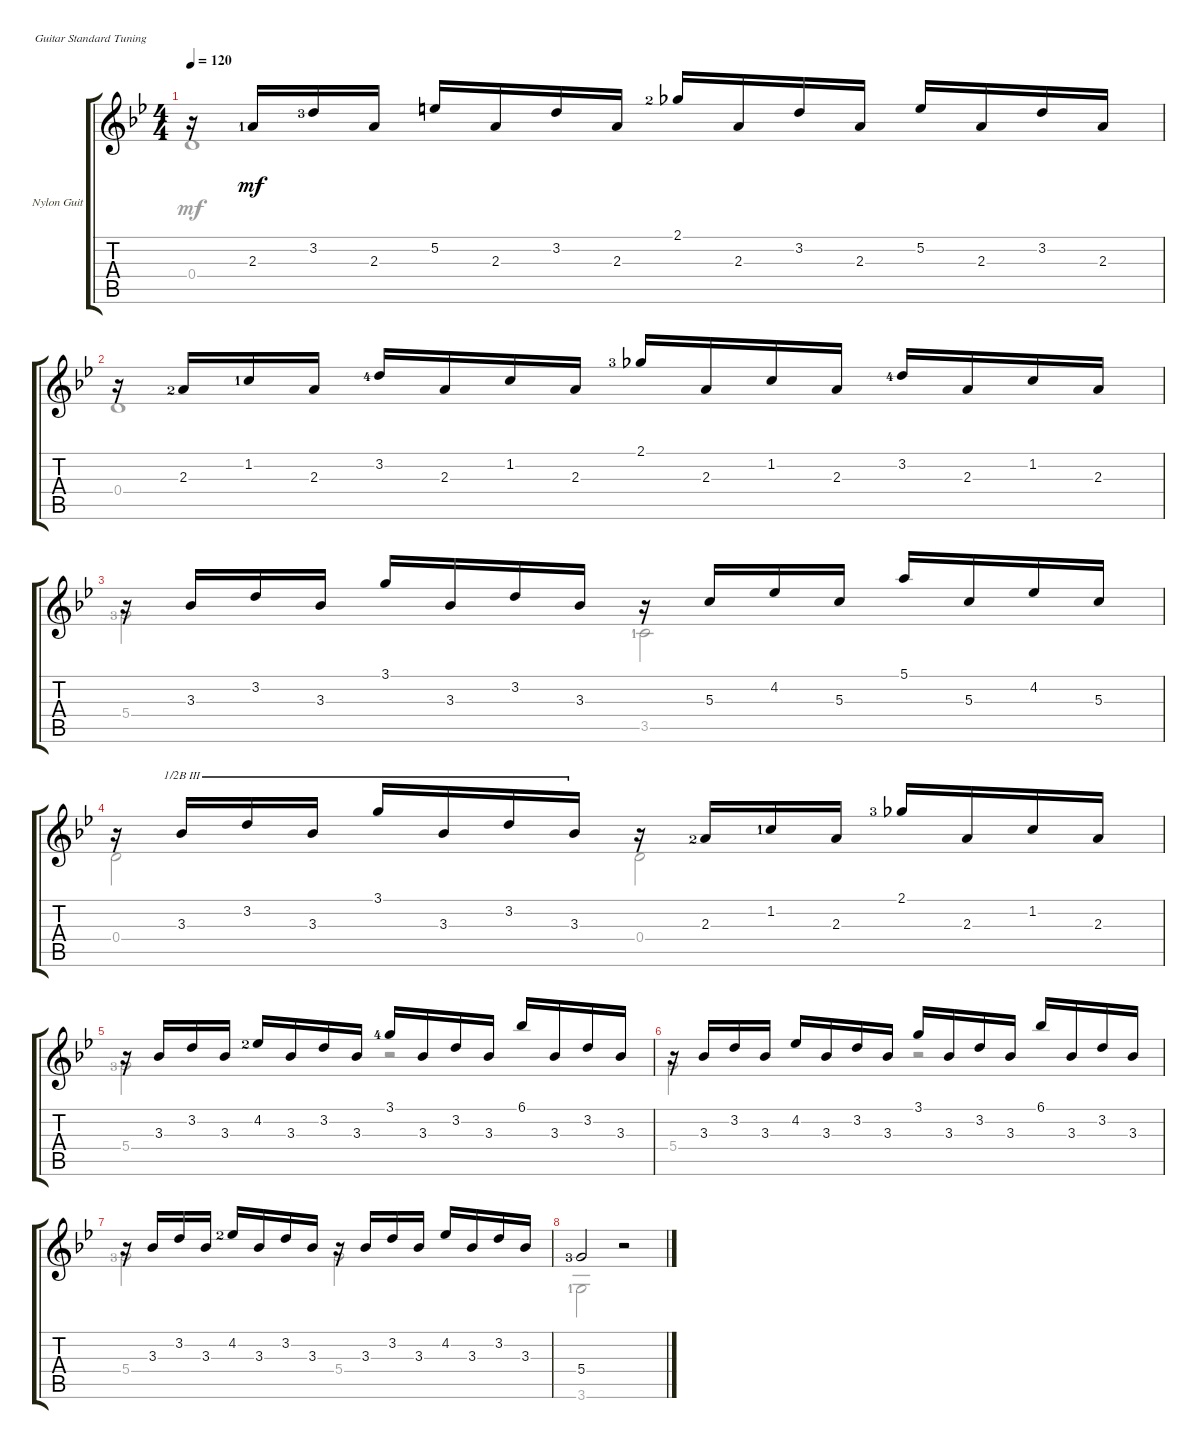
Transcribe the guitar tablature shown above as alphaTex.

\defaultSystemsLayout 4
\bracketExtendMode groupsimilarinstruments
\firstSystemTrackNameOrientation horizontal
\otherSystemsTrackNameOrientation horizontal
\track ("Nylon Guitar" "Nylon Guit") {instrument acousticguitarsteel}
\staff {score tabs}
\tuning (E4 B3 G3 D3 A2 E2)
\voice
\ts (4 4)
\tempo 120
\clef g2
\ks bb
r.16{dy mf} 2.3{lf 2}.16 3.2{lf 4}.16 2.3.16 5.2.16 2.3.16 3.2.16 2.3.16 2.1{lf 3}.16 2.3.16 3.2.16 2.3.16 5.2.16 2.3.16 3.2.16 2.3.16 |
r.16 2.3{lf 3}.16 1.2{lf 2}.16 2.3.16 3.2{lf 5}.16 2.3.16 1.2.16 2.3.16 2.1{lf 4}.16 2.3.16 1.2.16 2.3.16 3.2{lf 5}.16 2.3.16 1.2.16 2.3.16 |
r.16 3.3.16 3.2.16 3.3.16 3.1.16 3.3.16 3.2.16 3.3.16 r.16 5.3.16 4.2.16 5.3.16 5.1.16 5.3.16 4.2.16 5.3.16 |
r.16 3.3.16{barre (3 half)} 3.2.16{barre (3 half)} 3.3.16{barre (3 half)} 3.1.16{barre (3 half)} 3.3.16{barre (3 half)} 3.2.16{barre (3 half)} 3.3.16{barre (3 half)} r.16 2.3{lf 3}.16 1.2{lf 2}.16 2.3.16 2.1{lf 4}.16 2.3.16 1.2.16 2.3.16 |
r.16 3.3.16 3.2.16 3.3.16 4.2{lf 3}.16 3.3.16 3.2.16 3.3.16 3.1{lf 5}.16 3.3.16 3.2.16 3.3.16 6.1.16 3.3.16 3.2.16 3.3.16 |
r.16 3.3.16 3.2.16 3.3.16 4.2.16 3.3.16 3.2.16 3.3.16 3.1.16 3.3.16 3.2.16 3.3.16 6.1.16 3.3.16 3.2.16 3.3.16 |
r.16 3.3.16 3.2.16 3.3.16 4.2{lf 3}.16 3.3.16 3.2.16 3.3.16 r.16 3.3.16 3.2.16 3.3.16 4.2.16 3.3.16 3.2.16 3.3.16 |
5.4{lf 4}.2 r.2
\voice
\clef g2
\ottava regular
\simile none
\ks bb
0.4.1{dy mf} |
0.4.1 |
5.4{lf 4}.2 3.5{lf 2}.2 |
0.4.2 0.4.2 |
5.4{lf 4}.2 r.2 |
5.4.2 r.2 |
5.4{lf 4}.2 5.4.2 |
3.6{lf 2}.2
